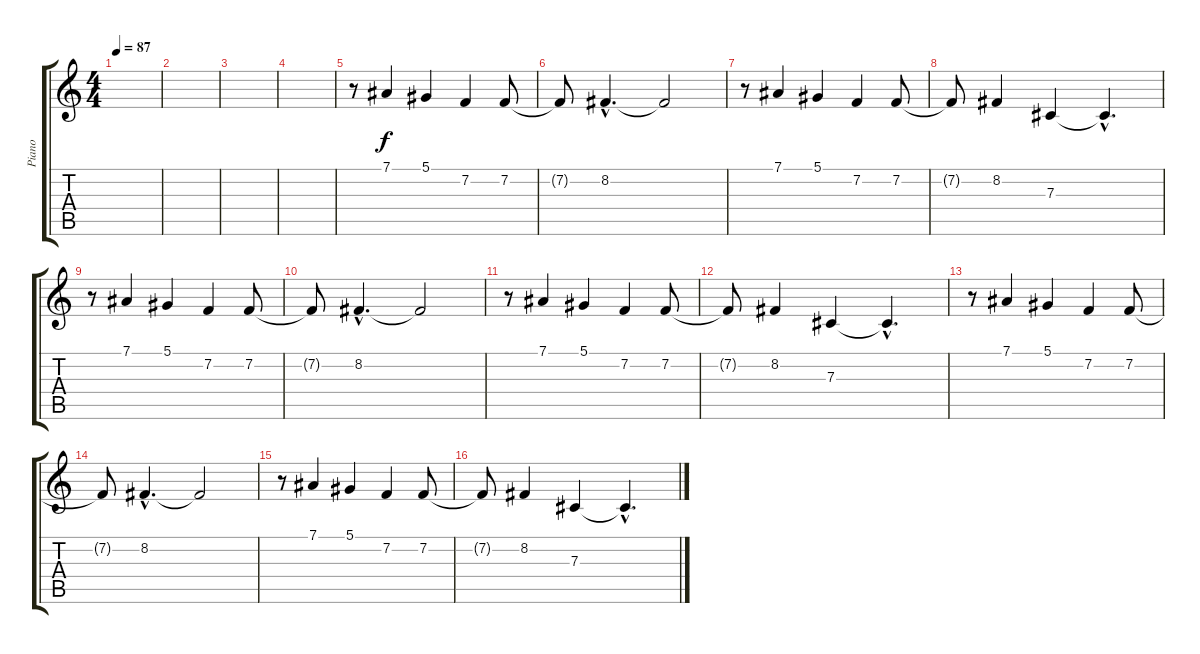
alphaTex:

\track ("Piano" "Piano") {instrument brightacousticpiano}
\staff {score tabs}
\tuning (Eb4 Bb3 Gb3 Db3 Ab2 Eb2) {hide}
\ts (4 4)
\tempo 87
\clef g2
\ks c
|
|
|
|
r.8 7.1.4 5.1.4 7.2.4 7.2.8 |
7.2{t}.8 8.2{hac}.4{d} 8.2{t}.2 |
r.8 7.1.4 5.1.4 7.2.4 7.2.8 |
7.2{t}.8 8.2.4 7.3.4 7.3{hac t}.4{d} |
r.8 7.1.4 5.1.4 7.2.4 7.2.8 |
7.2{t}.8 8.2{hac}.4{d} 8.2{t}.2 |
r.8 7.1.4 5.1.4 7.2.4 7.2.8 |
7.2{t}.8 8.2.4 7.3.4 7.3{hac t}.4{d} |
r.8 7.1.4 5.1.4 7.2.4 7.2.8 |
7.2{t}.8 8.2{hac}.4{d} 8.2{t}.2 |
r.8 7.1.4 5.1.4 7.2.4 7.2.8 |
7.2{t}.8 8.2.4 7.3.4 7.3{hac t}.4{d}
